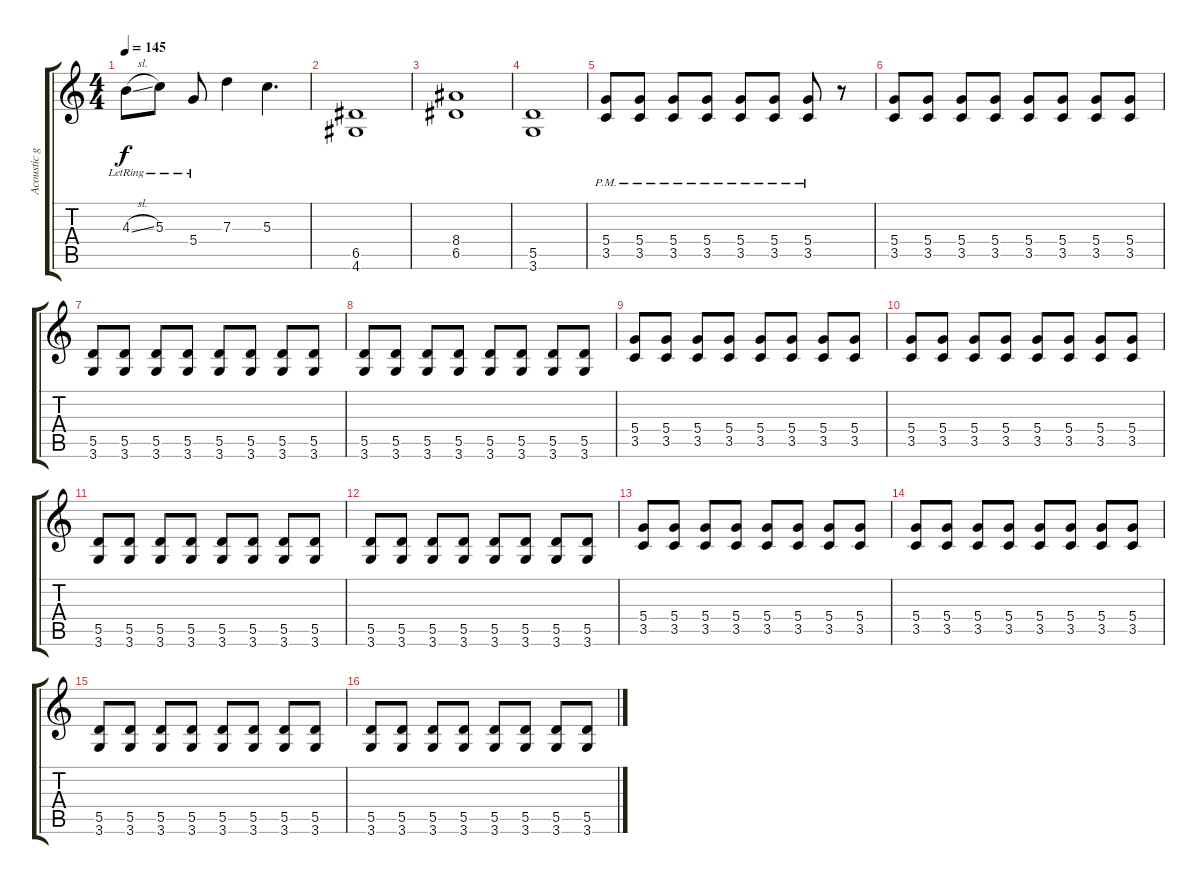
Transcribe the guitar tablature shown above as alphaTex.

\track ("Acoustic guitar" "Acoustic g") {instrument overdrivenguitar}
\staff {score tabs}
\tuning (E4 B3 G3 D3 A2 E2) {hide}
\ts (4 4)
\tempo 145
\clef g2
\ks c
4.3{sl lr}.8{dy f} 5.3{lr}.8 5.4{lr}.8 7.3.4 5.3.4{d} |
(6.5 4.6).1 |
(8.4 6.5).1 |
(5.5 3.6).1 |
(5.4{pm} 3.5{pm}).8 (5.4{pm} 3.5{pm}).8 (5.4{pm} 3.5{pm}).8 (5.4{pm} 3.5{pm}).8 (5.4{pm} 3.5{pm}).8 (5.4{pm} 3.5{pm}).8 (5.4{pm} 3.5{pm}).8 r.8 |
(5.4 3.5).8 (5.4 3.5).8 (5.4 3.5).8 (5.4 3.5).8 (5.4 3.5).8 (5.4 3.5).8 (5.4 3.5).8 (5.4 3.5).8 |
(5.5 3.6).8 (5.5 3.6).8 (5.5 3.6).8 (5.5 3.6).8 (5.5 3.6).8 (5.5 3.6).8 (5.5 3.6).8 (5.5 3.6).8 |
(5.5 3.6).8 (5.5 3.6).8 (5.5 3.6).8 (5.5 3.6).8 (5.5 3.6).8 (5.5 3.6).8 (5.5 3.6).8 (5.5 3.6).8 |
(5.4 3.5).8 (5.4 3.5).8 (5.4 3.5).8 (5.4 3.5).8 (5.4 3.5).8 (5.4 3.5).8 (5.4 3.5).8 (5.4 3.5).8 |
(5.4 3.5).8 (5.4 3.5).8 (5.4 3.5).8 (5.4 3.5).8 (5.4 3.5).8 (5.4 3.5).8 (5.4 3.5).8 (5.4 3.5).8 |
(5.5 3.6).8 (5.5 3.6).8 (5.5 3.6).8 (5.5 3.6).8 (5.5 3.6).8 (5.5 3.6).8 (5.5 3.6).8 (5.5 3.6).8 |
(5.5 3.6).8 (5.5 3.6).8 (5.5 3.6).8 (5.5 3.6).8 (5.5 3.6).8 (5.5 3.6).8 (5.5 3.6).8 (5.5 3.6).8 |
(5.4 3.5).8 (5.4 3.5).8 (5.4 3.5).8 (5.4 3.5).8 (5.4 3.5).8 (5.4 3.5).8 (5.4 3.5).8 (5.4 3.5).8 |
(5.4 3.5).8 (5.4 3.5).8 (5.4 3.5).8 (5.4 3.5).8 (5.4 3.5).8 (5.4 3.5).8 (5.4 3.5).8 (5.4 3.5).8 |
(5.5 3.6).8 (5.5 3.6).8 (5.5 3.6).8 (5.5 3.6).8 (5.5 3.6).8 (5.5 3.6).8 (5.5 3.6).8 (5.5 3.6).8 |
(5.5 3.6).8 (5.5 3.6).8 (5.5 3.6).8 (5.5 3.6).8 (5.5 3.6).8 (5.5 3.6).8 (5.5 3.6).8 (5.5 3.6).8
